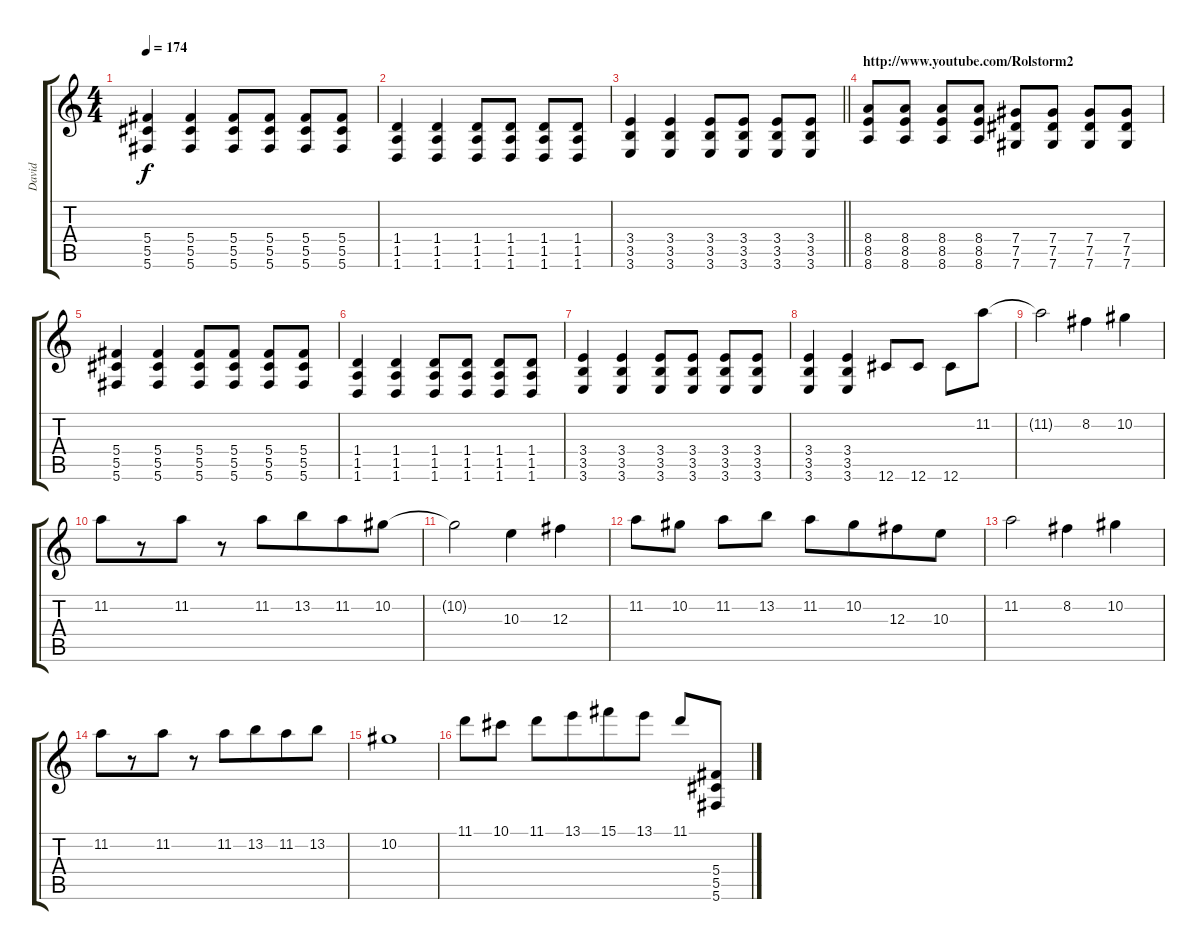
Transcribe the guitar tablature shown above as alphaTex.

\track ("David" "David") {solo instrument distortionguitar}
\staff {score tabs}
\tuning (Eb4 Bb3 Gb3 Db3 Ab2 Db2) {hide}
\ts (4 4)
\tempo 174
\clef g2
\ks c
(5.4 5.5 5.6).4{dy f beam merge} (5.4 5.5 5.6).4 (5.4 5.5 5.6).8 (5.4 5.5 5.6).8 (5.4 5.5 5.6).8 (5.4 5.5 5.6).8 |
(1.4 1.5 1.6).4 (1.4 1.5 1.6).4 (1.4 1.5 1.6).8{beam merge} (1.4 1.5 1.6).8 (1.4 1.5 1.6).8{beam merge} (1.4 1.5 1.6).8 |
\barLineRight lightlight
(3.4 3.5 3.6).4 (3.4 3.5 3.6).4 (3.4 3.5 3.6).8{beam merge} (3.4 3.5 3.6).8 (3.4 3.5 3.6).8{beam merge} (3.4 3.5 3.6).8 |
\section ("" "http://www.youtube.com/Rolstorm2")
(8.4 8.5 8.6).8 (8.4 8.5 8.6).8 (8.4 8.5 8.6).8 (8.4 8.5 8.6).8 (7.4 7.5 7.6).8 (7.4 7.5 7.6).8 (7.4 7.5 7.6).8{beam merge} (7.4 7.5 7.6).8 |
(5.4 5.5 5.6).4{beam merge} (5.4 5.5 5.6).4 (5.4 5.5 5.6).8 (5.4 5.5 5.6).8 (5.4 5.5 5.6).8 (5.4 5.5 5.6).8 |
(1.4 1.5 1.6).4 (1.4 1.5 1.6).4 (1.4 1.5 1.6).8{beam merge} (1.4 1.5 1.6).8 (1.4 1.5 1.6).8{beam merge} (1.4 1.5 1.6).8 |
(3.4 3.5 3.6).4 (3.4 3.5 3.6).4 (3.4 3.5 3.6).8{beam merge} (3.4 3.5 3.6).8 (3.4 3.5 3.6).8{beam merge} (3.4 3.5 3.6).8 |
(3.4 3.5 3.6).4 (3.4 3.5 3.6).4 12.6.8 12.6.8 12.6.8 11.2.8 |
11.2{t}.2 8.2.4 10.2.4 |
11.2.8{beam merge} r.8 11.2.8 r.8{beam merge} 11.2.8{beam merge} 13.2.8{beam merge} 11.2.8{beam merge} 10.2.8 |
10.2{t}.2 10.3.4 12.3.4 |
11.2.8 10.2.8 11.2.8 13.2.8 11.2.8 10.2.8{beam merge} 12.3.8 10.3.8 |
11.2.2 8.2.4 10.2.4 |
11.2.8{beam merge} r.8 11.2.8 r.8{beam merge} 11.2.8{beam merge} 13.2.8{beam merge} 11.2.8{beam merge} 13.2.8 |
10.2.1 |
11.1.8 10.1.8 11.1.8 13.1.8{beam merge} 15.1.8 13.1.8 11.1.8{beam merge} (5.4 5.5 5.6).8
